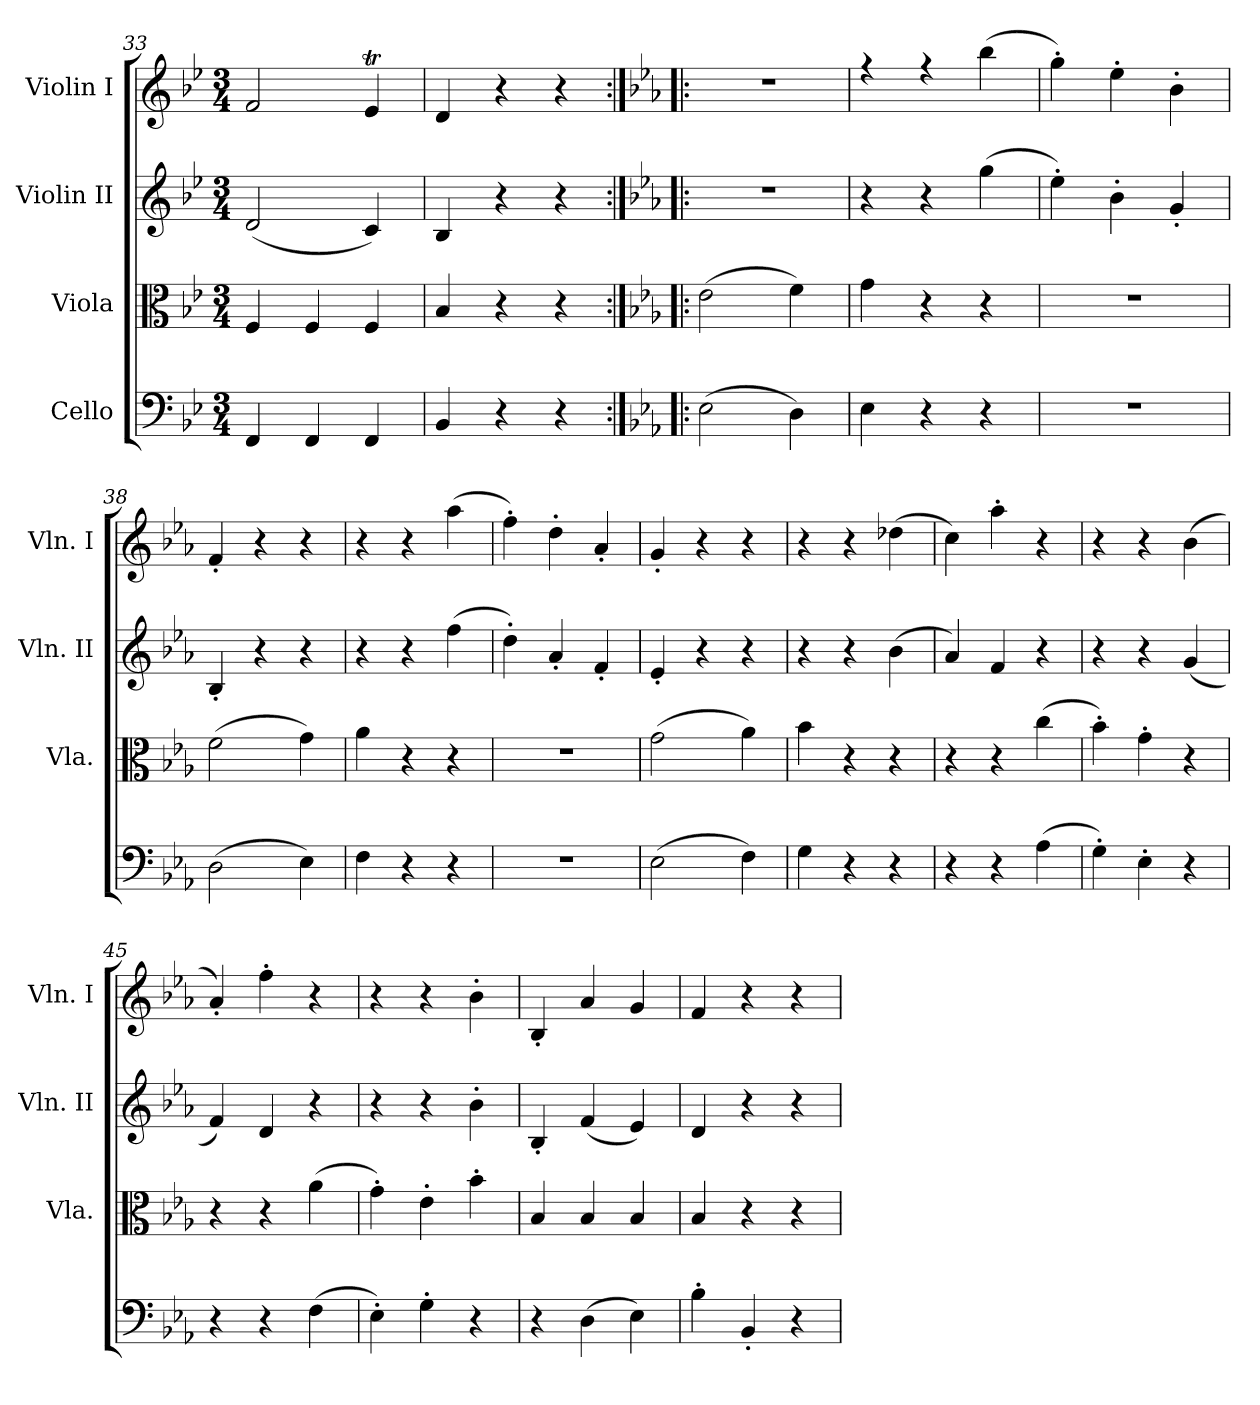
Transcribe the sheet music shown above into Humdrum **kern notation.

**kern	**kern	**kern	**kern
*part4	*part3	*part2	*part1
*staff4	*staff3	*staff2	*staff1
*I"Cello	*I"Viola	*I"Violin II	*I"Violin I
*	*I'Vla.	*I'Vln. II	*I'Vln. I
*clefF4	*clefC3	*clefG2	*clefG2
*k[b-e-]	*k[b-e-]	*k[b-e-]	*k[b-e-]
*B-:	*B-:	*B-:	*B-:
*M3/4	*M3/4	*M3/4	*M3/4
=33	=33	=33	=33
4FF/	4F/	(2d/	2f/
4FF/	4F/	.	.
4FF/	4F/	4c/)	4e-T/
=34	=34	=34	=34
4BB-/	4B-/	4B-/	4d/
4r	4r	4r	4r
4r	4r	4r	4r
=35:|!|:	=35:|!|:	=35:|!|:	=35:|!|:
*k[b-e-a-]	*k[b-e-a-]	*k[b-e-a-]	*k[b-e-a-]
*E-:	*E-:	*E-:	*E-:
(>2E-\	(>2e-\	2.r	2.r
4D\)	4f\)	.	.
=36	=36	=36	=36
4E-\	4g\	4r	4rff
4r	4r	4r	4rff
4r	4r	(>4gg\	(>4bb-\
!!LO:LB:g=z
=37	=37	=37	=37
2.r	2.r	4ee-'>\)	4gg'>\)
.	.	4b-'>\	4ee-'>\
.	.	4g'</	4b-'>\
=38	=38	=38	=38
(>2D\	(>2f\	4B-'</	4f'</
.	.	4r	4r
4E-\)	4g\)	4r	4r
=39	=39	=39	=39
4F\	4a-\	4r	4r
4r	4r	4r	4r
4r	4r	(>4ff\	(>4aa-\
=40	=40	=40	=40
2.r	2.r	4dd'>\)	4ff'>\)
.	.	4a-'</	4dd'>\
.	.	4f'</	4a-'</
=41	=41	=41	=41
(>2E-\	(>2g\	4e-'</	4g'</
.	.	4r	4r
4F\)	4a-\)	4r	4r
=42	=42	=42	=42
4G\	4b-\	4r	4r
4r	4r	4r	4r
4r	4r	(4b-\	(>4dd-X\
!!LO:LB:g=z
=43	=43	=43	=43
4r	4r	4a-/)	4cc\)
4r	4r	4f/	4aa-'>\
(>4A-\	(>4cc\	4r	4r
=44	=44	=44	=44
4G'>\)	4b-'>\)	4r	4r
4E-'>\	4g'>\	4r	4r
4r	4r	(4g/	(>4b-\
=45	=45	=45	=45
4r	4r	4f/)	4a-'</)
4r	4r	4d/	4ff'>\
(>4F\	(>4a-\	4r	4r
=46	=46	=46	=46
4E-'>\)	4g'>\)	4r	4r
4G'>\	4e-'>\	4r	4r
4r	4b-'>\	4b-'>\	4b-'>\
=47	=47	=47	=47
4r	4B-/	4B-'</	4B-'</
(>4D\	4B-/	(4f/	4a-/
4E-\)	4B-/	4e-/)	4g/
=48	=48	=48	=48
4B-'>\	4B-/	4d/	4f/
4BB-'</	4r	4r	4r
4r	4r	4r	4r
=	=	=	=
*-	*-	*-	*-
